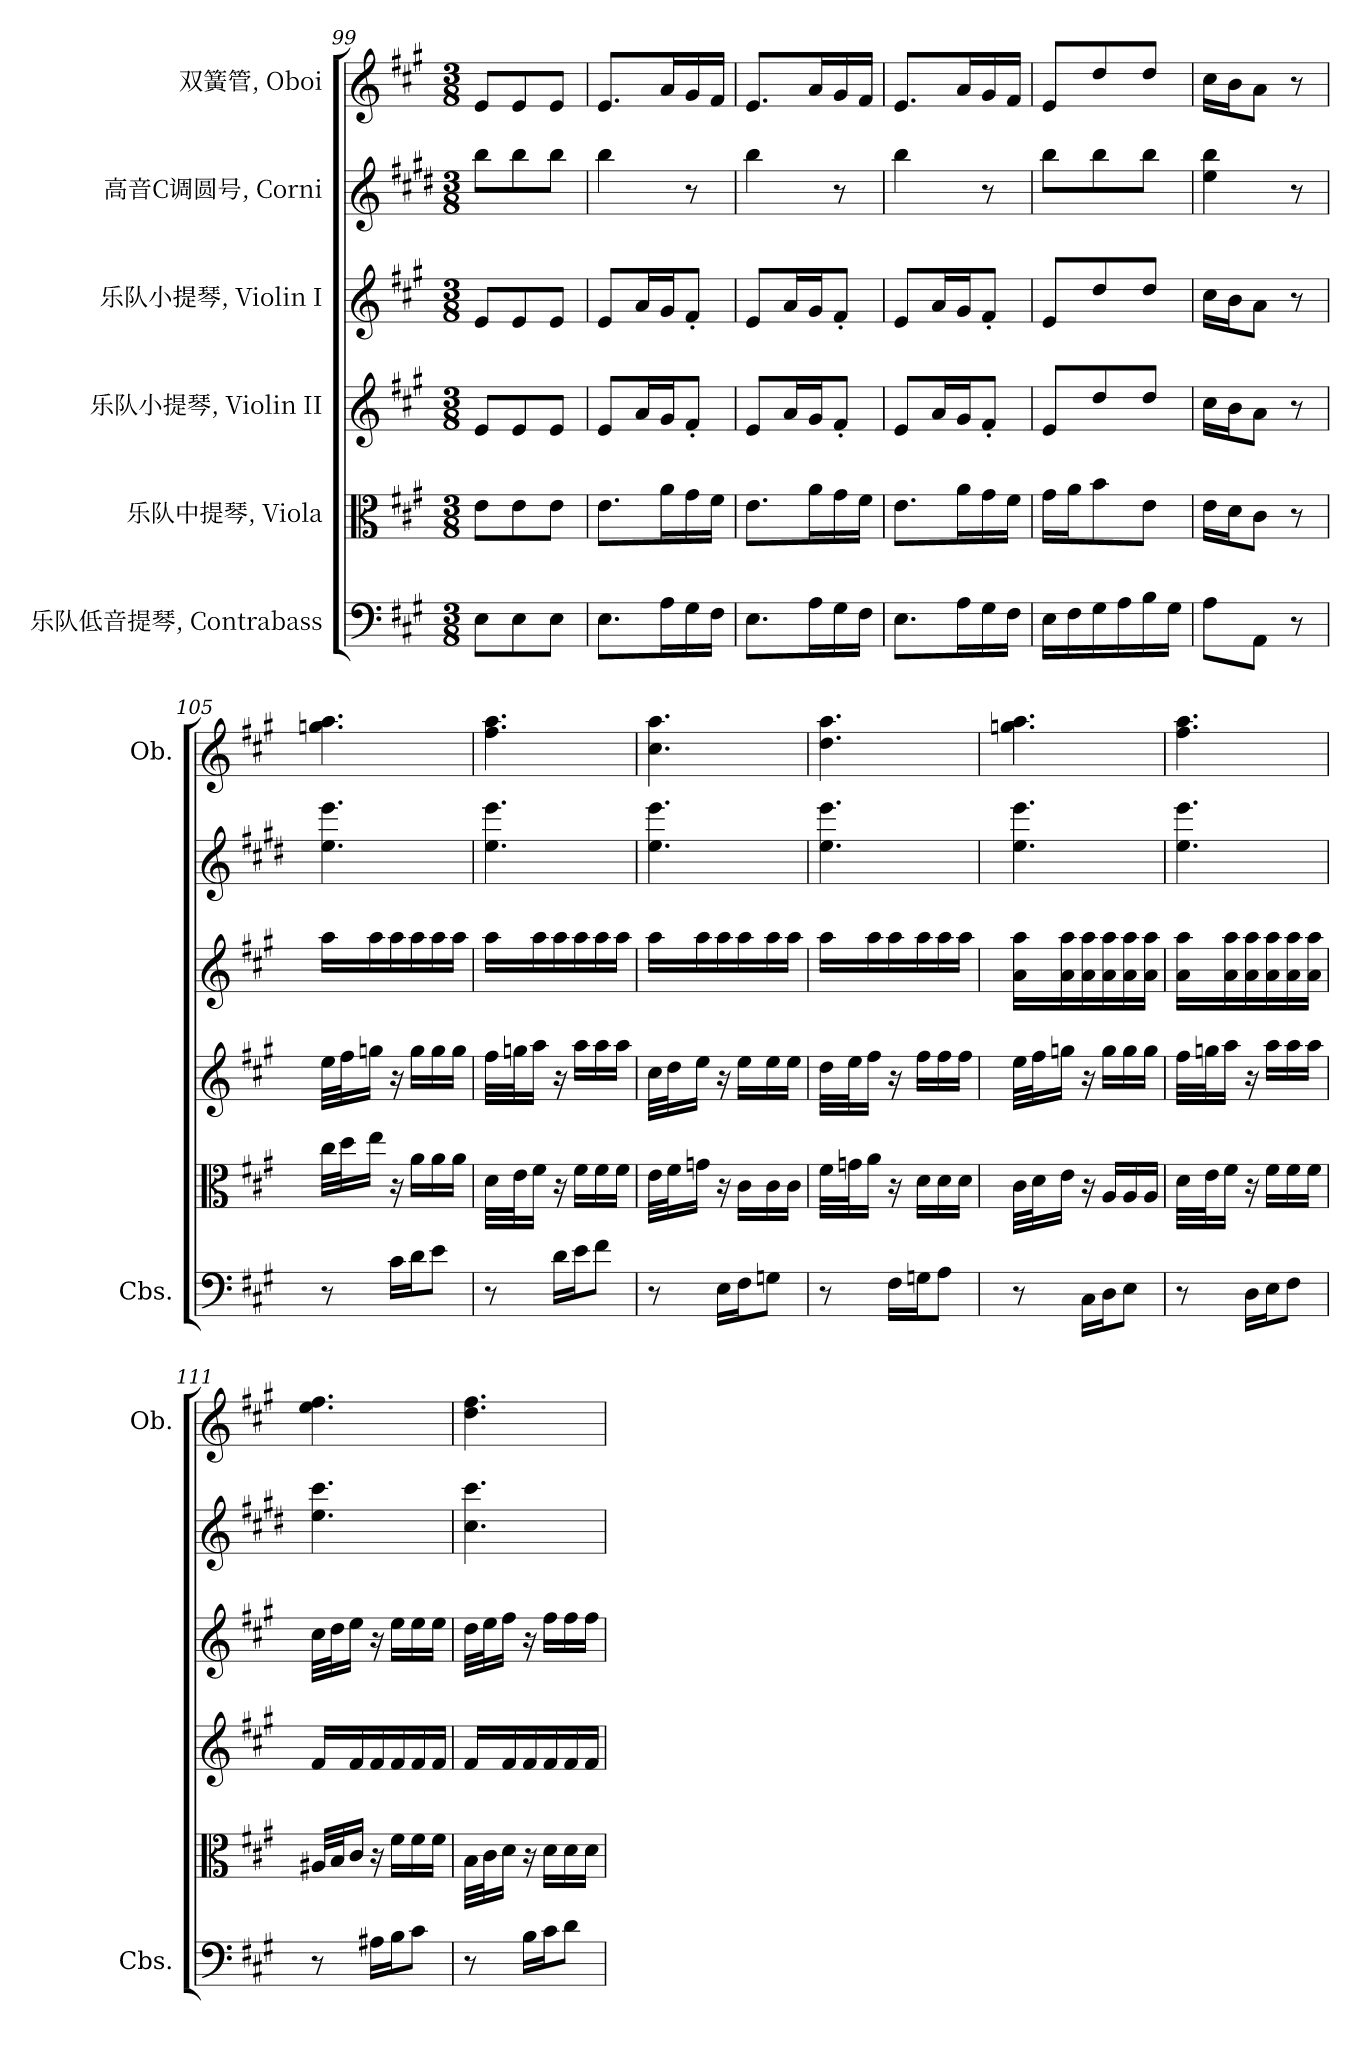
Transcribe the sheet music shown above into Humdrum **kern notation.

**kern	**kern	**kern	**kern	**kern	**kern
*part6	*part5	*part4	*part3	*part2	*part1
*staff6	*staff5	*staff4	*staff3	*staff2	*staff1
*I"乐队低音提琴, Contrabass	*I"乐队中提琴, Viola	*I"乐队小提琴, Violin II	*I"乐队小提琴, Violin I	*I"高音C调圆号, Corni	*I"双簧管, Oboi
*I'Cbs.	*	*	*	*	*I'Ob.
*clefF4	*clefC3	*clefG2	*clefG2	*clefG2	*clefG2
*ITrd7c12	*	*	*	*ITrd4c7	*
*k[f#c#g#]	*k[f#c#g#]	*k[f#c#g#]	*k[f#c#g#]	*k[f#c#g#]	*k[f#c#g#]
*M3/8	*M3/8	*M3/8	*M3/8	*M3/8	*M3/8
=99	=99	=99	=99	=99	=99
8EE\L	8e\L	8e/L	8e/L	8ee\L	8e/L
8EE\	8e\	8e/	8e/	8ee\	8e/
8EE\J	8e\J	8e/J	8e/J	8ee\J	8e/J
=100	=100	=100	=100	=100	=100
8.EE\L	8.e\L	8e/L	8e/L	4ee\	8.e/L
.	.	16a/L	16a/L	.	.
16AA\L	16a\L	16g#/J	16g#/J	.	16a/L
16GG#\	16g#\	8f#'/J	8f#'/J	8r	16g#/
16FF#\JJ	16f#\JJ	.	.	.	16f#/JJ
=101	=101	=101	=101	=101	=101
8.EE\L	8.e\L	8e/L	8e/L	4ee\	8.e/L
.	.	16a/L	16a/L	.	.
16AA\L	16a\L	16g#/J	16g#/J	.	16a/L
16GG#\	16g#\	8f#'/J	8f#'/J	8r	16g#/
16FF#\JJ	16f#\JJ	.	.	.	16f#/JJ
=102	=102	=102	=102	=102	=102
8.EE\L	8.e\L	8e/L	8e/L	4ee\	8.e/L
.	.	16a/L	16a/L	.	.
16AA\L	16a\L	16g#/J	16g#/J	.	16a/L
16GG#\	16g#\	8f#'/J	8f#'/J	8r	16g#/
16FF#\JJ	16f#\JJ	.	.	.	16f#/JJ
!!LO:PB:g=z
=103	=103	=103	=103	=103	=103
16EE\LL	16g#\LL	8e/L	8e/L	8ee\L	8e/L
16FF#\	16a\J	.	.	.	.
16GG#\	8b\	8dd/	8dd/	8ee\	8dd/
16AA\	.	.	.	.	.
16BB\	8e\J	8dd/J	8dd/J	8ee\J	8dd/J
16GG#\JJ	.	.	.	.	.
=104	=104	=104	=104	=104	=104
8AA\L	16e\LL	16cc#\LL	16cc#\LL	4a\ 4ee\	16cc#\LL
.	16d\J	16b\J	16b\J	.	16b\J
8AAA\J	8c#\J	8a\J	8a\J	.	8a\J
8r	8r	8r	8r	8r	8r
=105	=105	=105	=105	=105	=105
8r	32cc#\LLL	32ee\LLL	16aa\LL	4.a\ 4.aa\	4.ggn\ 4.aa\
.	32dd\J	32ff#\J	.	.	.
.	16ee\JJ	16ggn\JJ	16aa\	.	.
16C#\LL	16r	16r	16aa\	.	.
16D\J	16a\LL	16gg\LL	16aa\	.	.
8E\J	16a\	16gg\	16aa\	.	.
.	16a\JJ	16gg\JJ	16aa\JJ	.	.
=106	=106	=106	=106	=106	=106
8r	32d\LLL	32ff#\LLL	16aa\LL	4.a\ 4.aa\	4.ff#\ 4.aa\
.	32e\J	32ggn\J	.	.	.
.	16f#\JJ	16aa\JJ	16aa\	.	.
16D\LL	16r	16r	16aa\	.	.
16E\J	16f#\LL	16aa\LL	16aa\	.	.
8F#\J	16f#\	16aa\	16aa\	.	.
.	16f#\JJ	16aa\JJ	16aa\JJ	.	.
!!LO:LB:g=z
=107	=107	=107	=107	=107	=107
8r	32e\LLL	32cc#\LLL	16aa\LL	4.a\ 4.aa\	4.cc#\ 4.aa\
.	32f#\J	32dd\J	.	.	.
.	16gn\JJ	16ee\JJ	16aa\	.	.
16EE\LL	16r	16r	16aa\	.	.
16FF#\J	16c#\LL	16ee\LL	16aa\	.	.
8GGn\J	16c#\	16ee\	16aa\	.	.
.	16c#\JJ	16ee\JJ	16aa\JJ	.	.
=108	=108	=108	=108	=108	=108
8r	32f#\LLL	32dd\LLL	16aa\LL	4.a\ 4.aa\	4.dd\ 4.aa\
.	32gn\J	32ee\J	.	.	.
.	16a\JJ	16ff#\JJ	16aa\	.	.
16FF#\LL	16r	16r	16aa\	.	.
16GGn\J	16d\LL	16ff#\LL	16aa\	.	.
8AA\J	16d\	16ff#\	16aa\	.	.
.	16d\JJ	16ff#\JJ	16aa\JJ	.	.
=109	=109	=109	=109	=109	=109
8r	32c#\LLL	32ee\LLL	16a\ 16aa\LL	4.a\ 4.aa\	4.ggn\ 4.aa\
.	32d\J	32ff#\J	.	.	.
.	16e\JJ	16ggn\JJ	16a\ 16aa\	.	.
16CC#\LL	16r	16r	16a\ 16aa\	.	.
16DD\J	16A/LL	16gg\LL	16a\ 16aa\	.	.
8EE\J	16A/	16gg\	16a\ 16aa\	.	.
.	16A/JJ	16gg\JJ	16a\ 16aa\JJ	.	.
=110	=110	=110	=110	=110	=110
8r	32d\LLL	32ff#\LLL	16a\ 16aa\LL	4.a\ 4.aa\	4.ff#\ 4.aa\
.	32e\J	32ggn\J	.	.	.
.	16f#\JJ	16aa\JJ	16a\ 16aa\	.	.
16DD\LL	16r	16r	16a\ 16aa\	.	.
16EE\J	16f#\LL	16aa\LL	16a\ 16aa\	.	.
8FF#\J	16f#\	16aa\	16a\ 16aa\	.	.
.	16f#\JJ	16aa\JJ	16a\ 16aa\JJ	.	.
!!LO:PB:g=z
=111	=111	=111	=111	=111	=111
8r	32A#X/LLL	16f#/LL	32cc#\LLL	4.a\ 4.ff#\	4.ee\ 4.ff#\
.	32B/J	.	32dd\J	.	.
.	16c#/JJ	16f#/	16ee\JJ	.	.
16AA#X\LL	16r	16f#/	16r	.	.
16BB\J	16f#\LL	16f#/	16ee\LL	.	.
8C#\J	16f#\	16f#/	16ee\	.	.
.	16f#\JJ	16f#/JJ	16ee\JJ	.	.
=112	=112	=112	=112	=112	=112
8r	32B\LLL	16f#/LL	32dd\LLL	4.f#\ 4.ff#\	4.dd\ 4.ff#\
.	32c#\J	.	32ee\J	.	.
.	16d\JJ	16f#/	16ff#\JJ	.	.
16BB\LL	16r	16f#/	16r	.	.
16C#\J	16d\LL	16f#/	16ff#\LL	.	.
8D\J	16d\	16f#/	16ff#\	.	.
.	16d\JJ	16f#/JJ	16ff#\JJ	.	.
=	=	=	=	=	=
*-	*-	*-	*-	*-	*-
